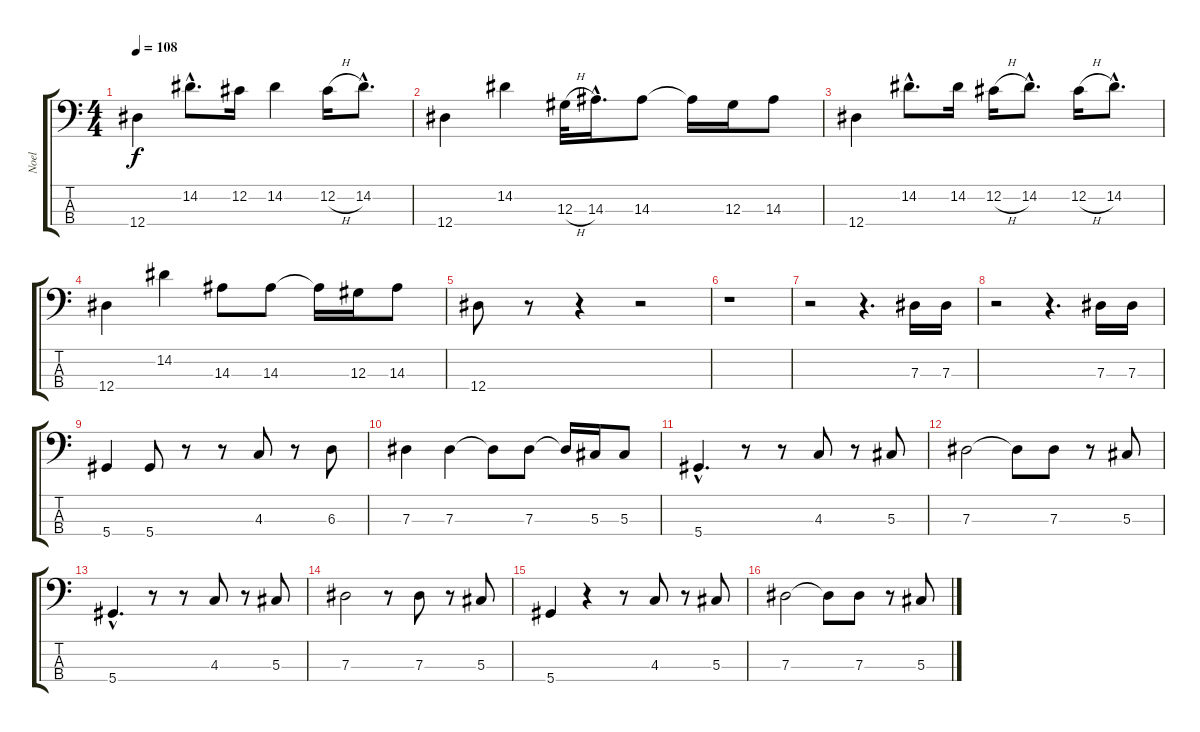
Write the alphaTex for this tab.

\track ("Noel" "Noel") {instrument electricbassfinger}
\staff {score tabs}
\tuning (Gb2 Db2 Ab1 Eb1) {hide}
\ts (4 4)
\tempo 108
\clef f4
\ks c
12.4.4{dy f} 14.2{hac}.8{d} 12.2.16 14.2.4 12.2{h}.16 14.2{hac}.8{d} |
12.4.4 14.2.4 12.3{h}.32 14.3{hac}.16{d} 14.3.8 14.3{t}.16 12.3.16 14.3.8 |
12.4.4 14.2{hac}.8{d} 14.2.16 12.2{h}.16 14.2{hac}.8{d} 12.2{h}.16 14.2{hac}.8{d} |
12.4.4 14.2.4 14.3.8 14.3.8 14.3{t}.16 12.3.16 14.3.8 |
12.4.8 r.8 r.4 r.2 |
r.1 |
r.2 r.4{d} 7.3.16 7.3.16 |
r.2 r.4{d} 7.3.16 7.3.16 |
5.4.4 5.4.8 r.8 r.8 4.3.8 r.8 6.3.8 |
7.3.4 7.3.4 7.3{t}.8 7.3.8 7.3{t}.16 5.3.16 5.3.8 |
5.4{hac}.4{d} r.8 r.8 4.3.8 r.8 5.3.8 |
7.3.2 7.3{t}.8 7.3.8 r.8 5.3.8 |
5.4{hac}.4{d} r.8 r.8 4.3.8 r.8 5.3.8 |
7.3.2 r.8 7.3.8 r.8 5.3.8 |
5.4.4 r.4 r.8 4.3.8 r.8 5.3.8 |
7.3.2 7.3{t}.8 7.3.8 r.8 5.3.8
